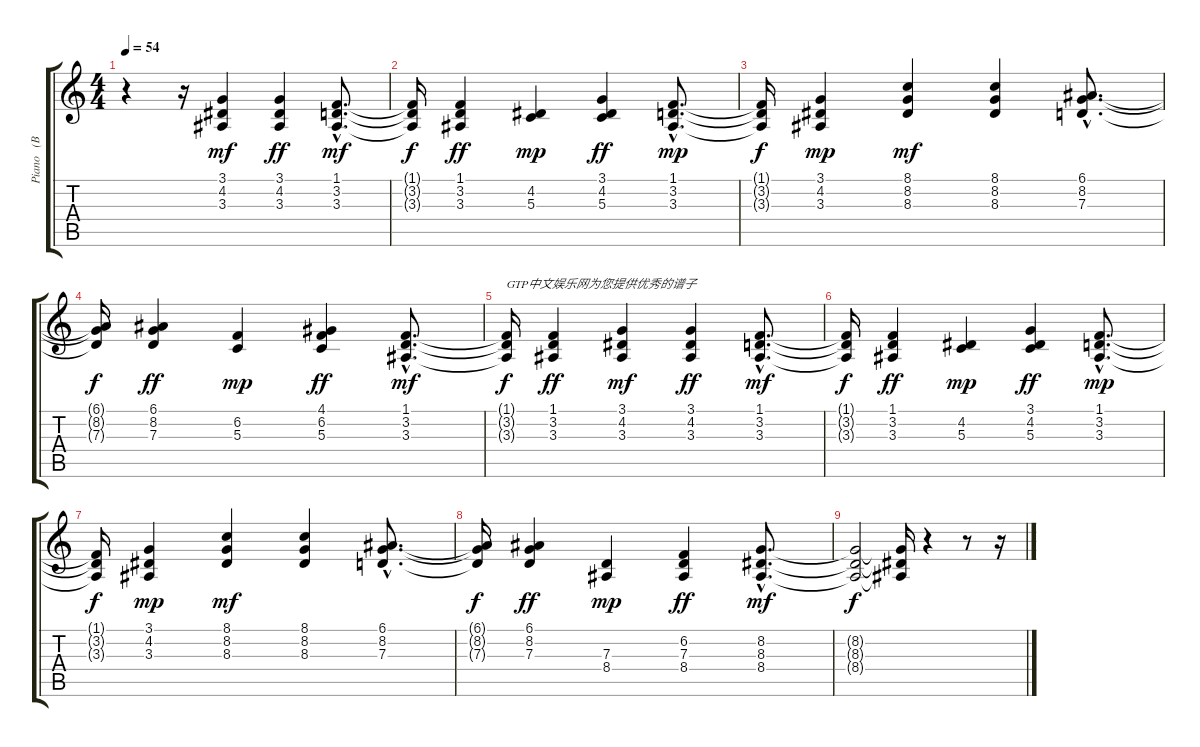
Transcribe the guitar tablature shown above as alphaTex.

\track ("Piano   (BB)" "Piano   (B") {instrument acousticgrandpiano}
\staff {score tabs}
\tuning (E4 B3 G3 D3 A2 E2) {hide}
\ts (4 4)
\tempo 54
\clef g2
\ks c
r.4{dy mf instrument acousticgrandpiano} r.16 (3.1 4.2 3.3).4 (3.1 4.2 3.3).4{dy ff} (1.1{hac} 3.2{hac} 3.3{hac}).8{d dy mf} |
(1.1{t} 3.2{t} 3.3{t}).16{dy f} (1.1 3.2 3.3).4{dy ff} (4.2 5.3).4{dy mp} (3.1 4.2 5.3).4{dy ff} (1.1{hac} 3.2{hac} 3.3{hac}).8{d dy mp} |
(1.1{t} 3.2{t} 3.3{t}).16{dy f} (3.1 4.2 3.3).4{dy mp} (8.1 8.2 8.3).4{dy mf} (8.1 8.2 8.3).4 (6.1{hac} 8.2{hac} 7.3{hac}).8{d} |
(6.1{t} 8.2{t} 7.3{t}).16{dy f} (6.1 8.2 7.3).4{dy ff} (6.2 5.3).4{dy mp} (4.1 6.2 5.3).4{dy ff} (1.1{hac} 3.2{hac} 3.3{hac}).8{d dy mf} |
(1.1{t} 3.2{t} 3.3{t}).16{txt "GTP中文娱乐网为您提供优秀的谱子" dy f} (1.1 3.2 3.3).4{dy ff} (3.1 4.2 3.3).4{dy mf} (3.1 4.2 3.3).4{dy ff} (1.1{hac} 3.2{hac} 3.3{hac}).8{d dy mf} |
(1.1{t} 3.2{t} 3.3{t}).16{dy f} (1.1 3.2 3.3).4{dy ff} (4.2 5.3).4{dy mp} (3.1 4.2 5.3).4{dy ff} (1.1{hac} 3.2{hac} 3.3{hac}).8{d dy mp} |
(1.1{t} 3.2{t} 3.3{t}).16{dy f} (3.1 4.2 3.3).4{dy mp} (8.1 8.2 8.3).4{dy mf} (8.1 8.2 8.3).4 (6.1{hac} 8.2{hac} 7.3{hac}).8{d} |
(6.1{t} 8.2{t} 7.3{t}).16{dy f} (6.1 8.2 7.3).4{dy ff} (7.3 8.4).4{dy mp} (6.2 7.3 8.4).4{dy ff} (8.2{hac} 8.3{hac} 8.4{hac}).8{d dy mf} |
(8.2{t} 8.3{t} 8.4{t}).2{dy f} (8.2{t} 8.3{t} 8.4{t}).16 r.4 r.8 r.16
